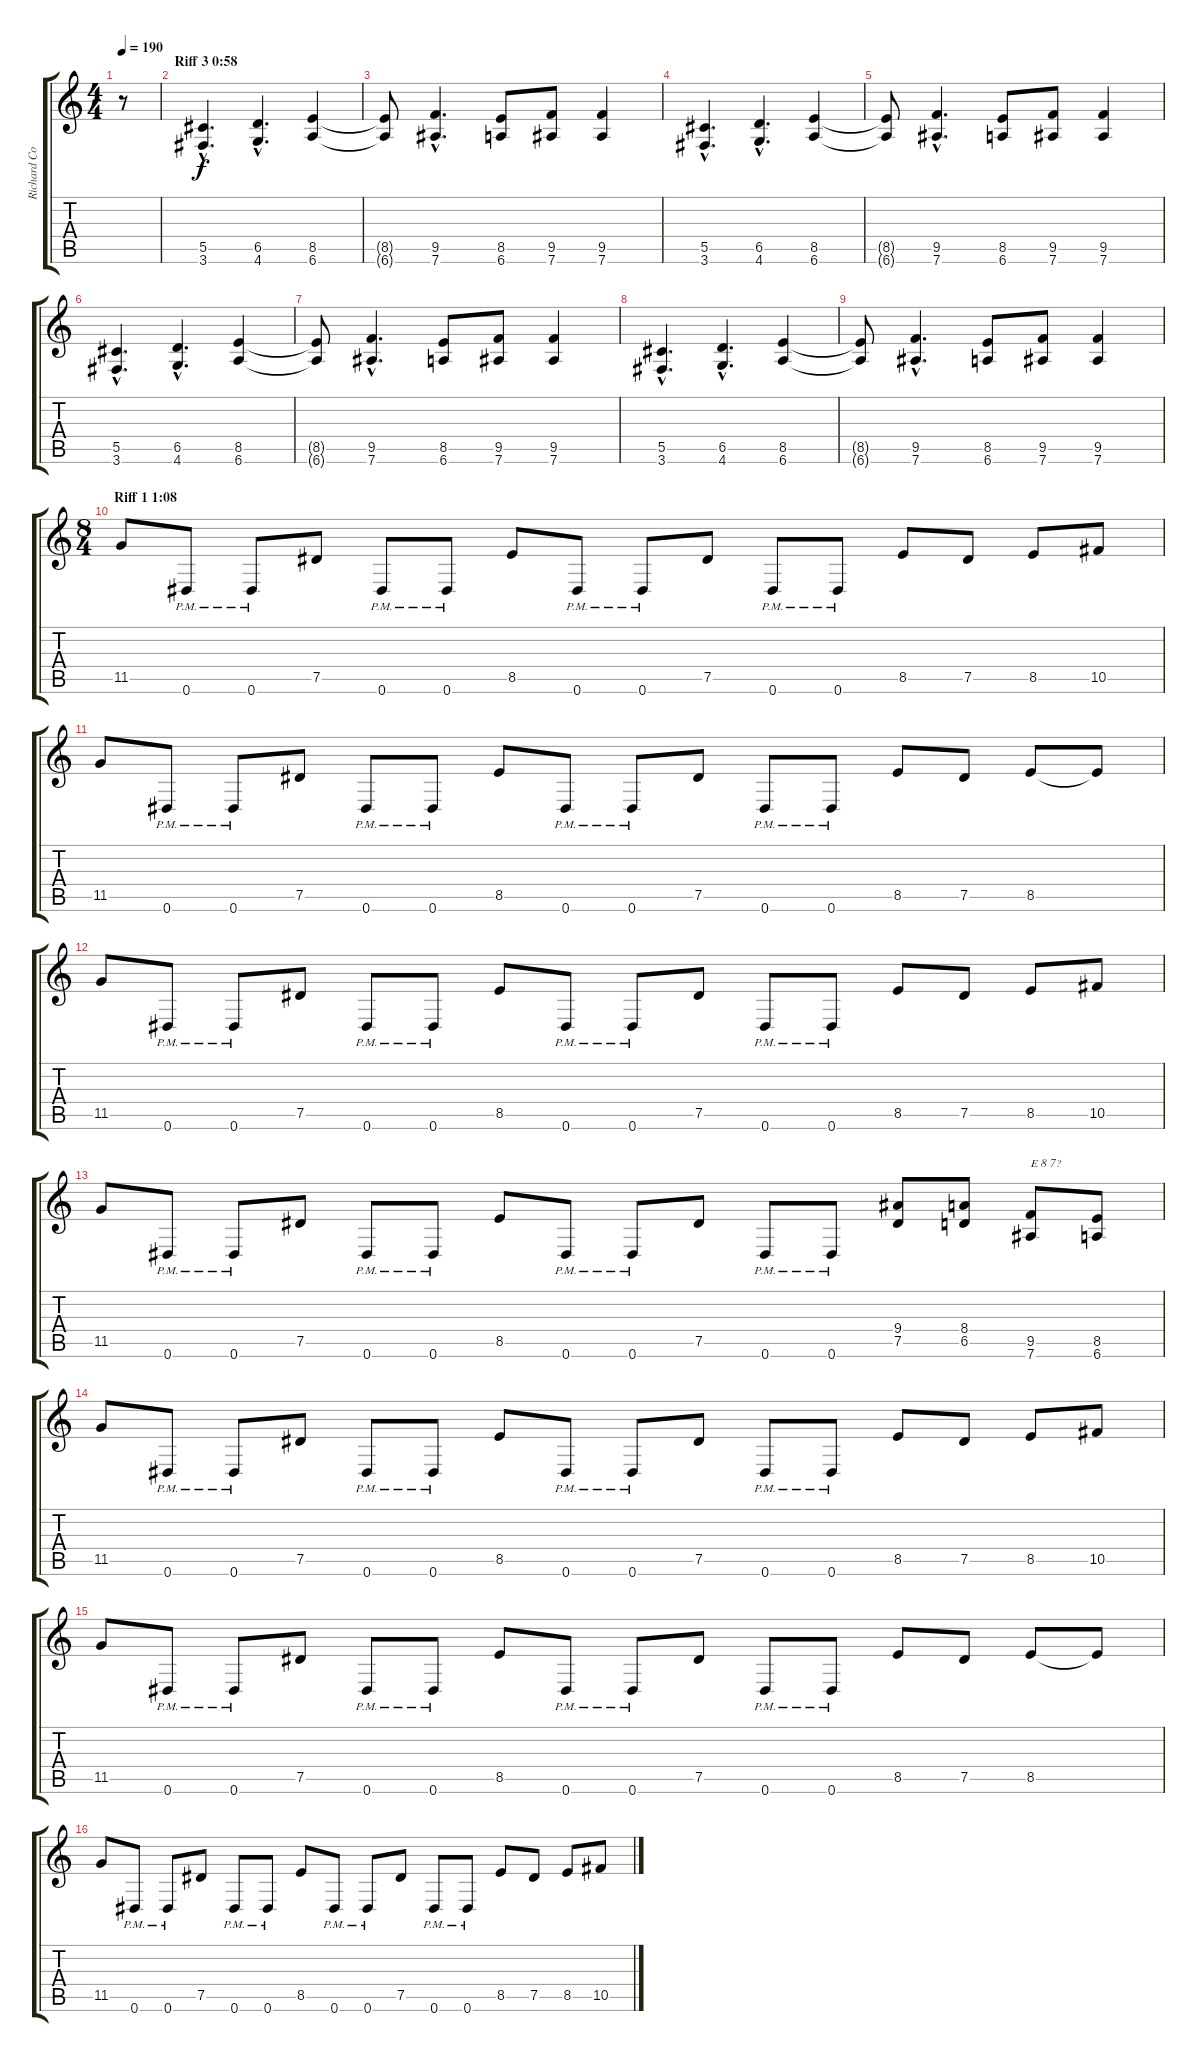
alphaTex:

\track ("Richard Corpse" "Richard Co") {instrument overdrivenguitar}
\staff {score tabs}
\tuning (Eb4 Bb3 Gb3 Db3 Ab2 Eb2) {hide}
\ts (4 4)
\tempo 190
\clef g2
\ks c
r.8{dy f} |
\section ("" "Riff 3 0:58")
(5.5{hac} 3.6{hac}).4{d} (6.5{hac} 4.6{hac}).4{d} (8.5 6.6).4 |
(8.5{t} 6.6{t}).8 (9.5{hac} 7.6{hac}).4{d} (8.5 6.6).8 (9.5 7.6).8 (9.5 7.6).4 |
(5.5{hac} 3.6{hac}).4{d} (6.5{hac} 4.6{hac}).4{d} (8.5 6.6).4 |
(8.5{t} 6.6{t}).8 (9.5{hac} 7.6{hac}).4{d} (8.5 6.6).8 (9.5 7.6).8 (9.5 7.6).4 |
(5.5{hac} 3.6{hac}).4{d} (6.5{hac} 4.6{hac}).4{d} (8.5 6.6).4 |
(8.5{t} 6.6{t}).8 (9.5{hac} 7.6{hac}).4{d} (8.5 6.6).8 (9.5 7.6).8 (9.5 7.6).4 |
(5.5{hac} 3.6{hac}).4{d} (6.5{hac} 4.6{hac}).4{d} (8.5 6.6).4 |
(8.5{t} 6.6{t}).8 (9.5{hac} 7.6{hac}).4{d} (8.5 6.6).8 (9.5 7.6).8 (9.5 7.6).4 |
\ts (8 4)
\section ("" "Riff 1 1:08")
11.5.8 0.6{pm}.8 0.6{pm}.8 7.5.8 0.6{pm}.8 0.6{pm}.8 8.5.8 0.6{pm}.8 0.6{pm}.8 7.5.8 0.6{pm}.8 0.6{pm}.8 8.5.8 7.5.8 8.5.8 10.5.8 |
11.5.8 0.6{pm}.8 0.6{pm}.8 7.5.8 0.6{pm}.8 0.6{pm}.8 8.5.8 0.6{pm}.8 0.6{pm}.8 7.5.8 0.6{pm}.8 0.6{pm}.8 8.5.8 7.5.8 8.5.8 8.5{t}.8 |
11.5.8 0.6{pm}.8 0.6{pm}.8 7.5.8 0.6{pm}.8 0.6{pm}.8 8.5.8 0.6{pm}.8 0.6{pm}.8 7.5.8 0.6{pm}.8 0.6{pm}.8 8.5.8 7.5.8 8.5.8 10.5.8 |
11.5.8 0.6{pm}.8 0.6{pm}.8 7.5.8 0.6{pm}.8 0.6{pm}.8 8.5.8 0.6{pm}.8 0.6{pm}.8 7.5.8 0.6{pm}.8 0.6{pm}.8 (9.4 7.5).8 (8.4 6.5).8 (9.5 7.6).8{txt "E 8 7?"} (8.5 6.6).8 |
11.5.8 0.6{pm}.8 0.6{pm}.8 7.5.8 0.6{pm}.8 0.6{pm}.8 8.5.8 0.6{pm}.8 0.6{pm}.8 7.5.8 0.6{pm}.8 0.6{pm}.8 8.5.8 7.5.8 8.5.8 10.5.8 |
11.5.8 0.6{pm}.8 0.6{pm}.8 7.5.8 0.6{pm}.8 0.6{pm}.8 8.5.8 0.6{pm}.8 0.6{pm}.8 7.5.8 0.6{pm}.8 0.6{pm}.8 8.5.8 7.5.8 8.5.8 8.5{t}.8 |
11.5.8 0.6{pm}.8 0.6{pm}.8 7.5.8 0.6{pm}.8 0.6{pm}.8 8.5.8 0.6{pm}.8 0.6{pm}.8 7.5.8 0.6{pm}.8 0.6{pm}.8 8.5.8 7.5.8 8.5.8 10.5.8
